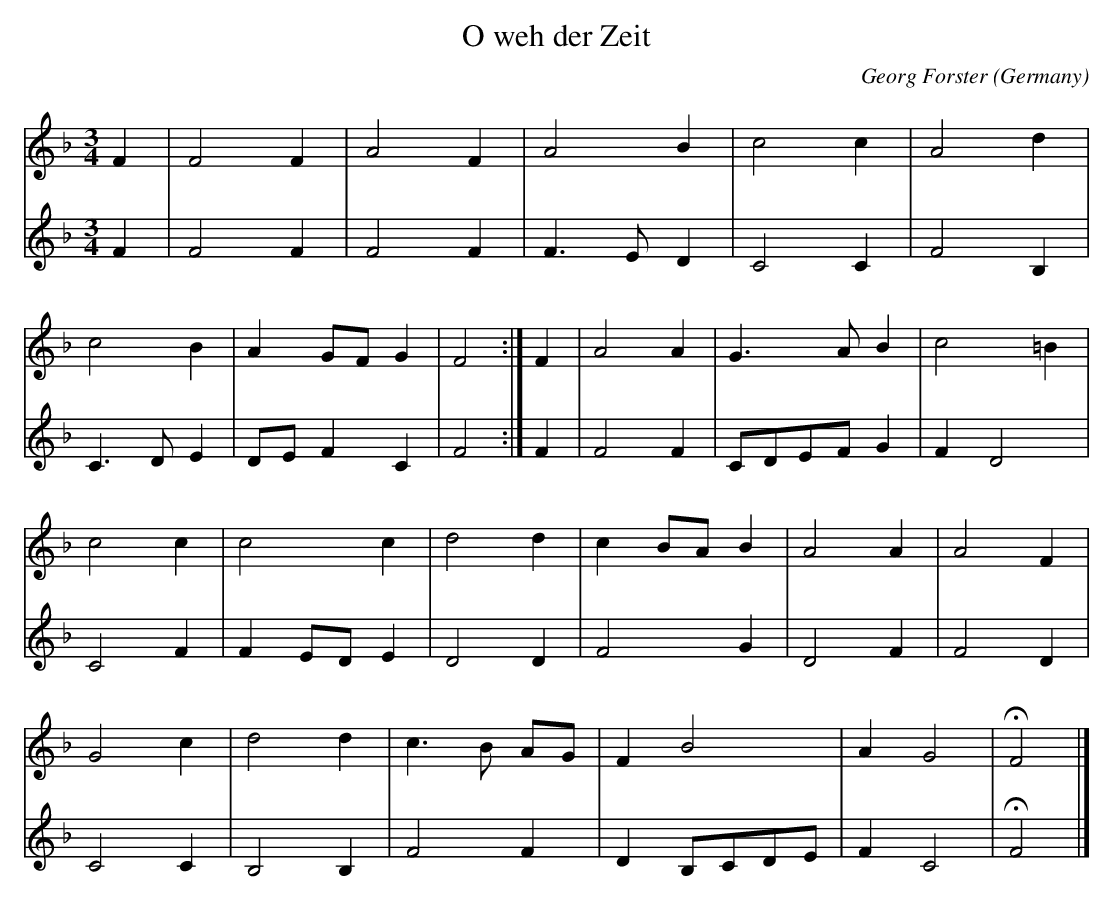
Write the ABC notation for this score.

X:1
T:O weh der Zeit
C:Georg Forster
O:Germany
M:3/4
L:1/4
K:F
V:1
F|F2F|A2F|A2B|c2c|A2d|
V:2
F|F2F|F2F|F3/E/D|C2C|F2B,|
V:1
c2B|AG/F/G|F2:|F|A2A|G3/A/B|c2=B|
V:2
C3/D/E|D/E/FC|F2:|F|F2F|C/D/E/F/G|FD2|
V:1
c2c|c2c|d2d|cB/A/B|A2A|A2F|
V:2
C2F|FE/D/E|D2D|F2G|D2F|F2D|
V:1
G2c|d2d|c3/B/ A/G/|FB2|AG2|HF2|]
V:2
C2C|B,2B,|F2F|DB,/C/D/E/|FC2|HF2|]
